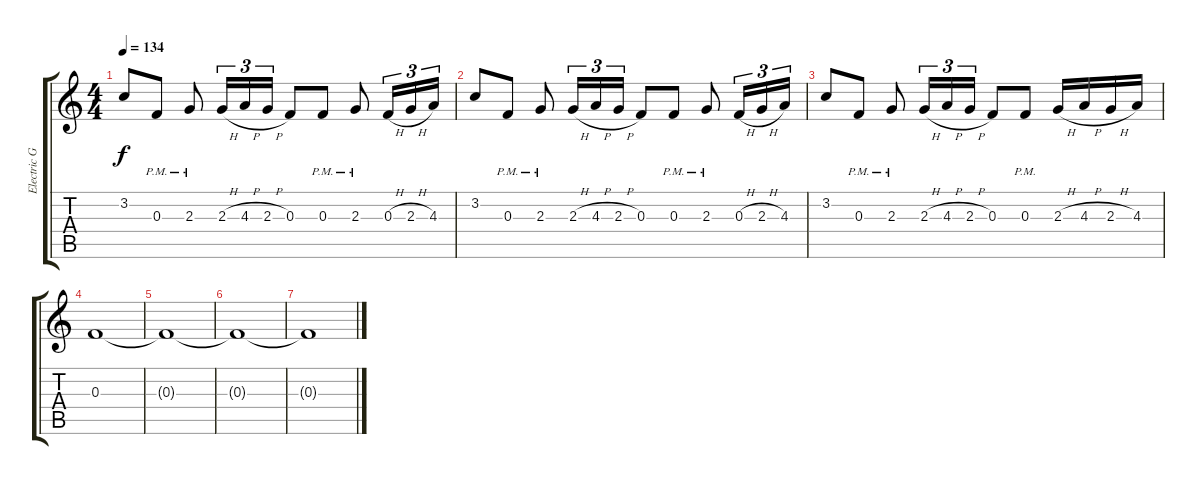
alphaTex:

\track ("Electric Guitar 1 (James)" "Electric G") {instrument distortionguitar}
\staff {score tabs}
\tuning (D4 A3 F3 C3 G2 D2) {hide}
\ts (4 4)
\tempo 134
\clef g2
\ks c
3.2.8{dy f} 0.3{pm}.8 2.3{pm}.8 2.3{h}.16{tu (3 2)} 4.3{h}.16{tu (3 2)} 2.3{h}.16{tu (3 2)} 0.3.8 0.3{pm}.8 2.3{pm}.8 0.3{h}.16{tu (3 2)} 2.3{h}.16{tu (3 2)} 4.3.16{tu (3 2)} |
3.2.8 0.3{pm}.8 2.3{pm}.8 2.3{h}.16{tu (3 2)} 4.3{h}.16{tu (3 2)} 2.3{h}.16{tu (3 2)} 0.3.8 0.3{pm}.8 2.3{pm}.8 0.3{h}.16{tu (3 2)} 2.3{h}.16{tu (3 2)} 4.3.16{tu (3 2)} |
3.2.8 0.3{pm}.8 2.3{pm}.8 2.3{h}.16{tu (3 2)} 4.3{h}.16{tu (3 2)} 2.3{h}.16{tu (3 2)} 0.3.8 0.3{pm}.8 2.3{h}.16 4.3{h}.16 2.3{h}.16 4.3.16 |
0.3.1{volume 0} |
0.3{t}.1 |
0.3{t}.1 |
0.3{t}.1
